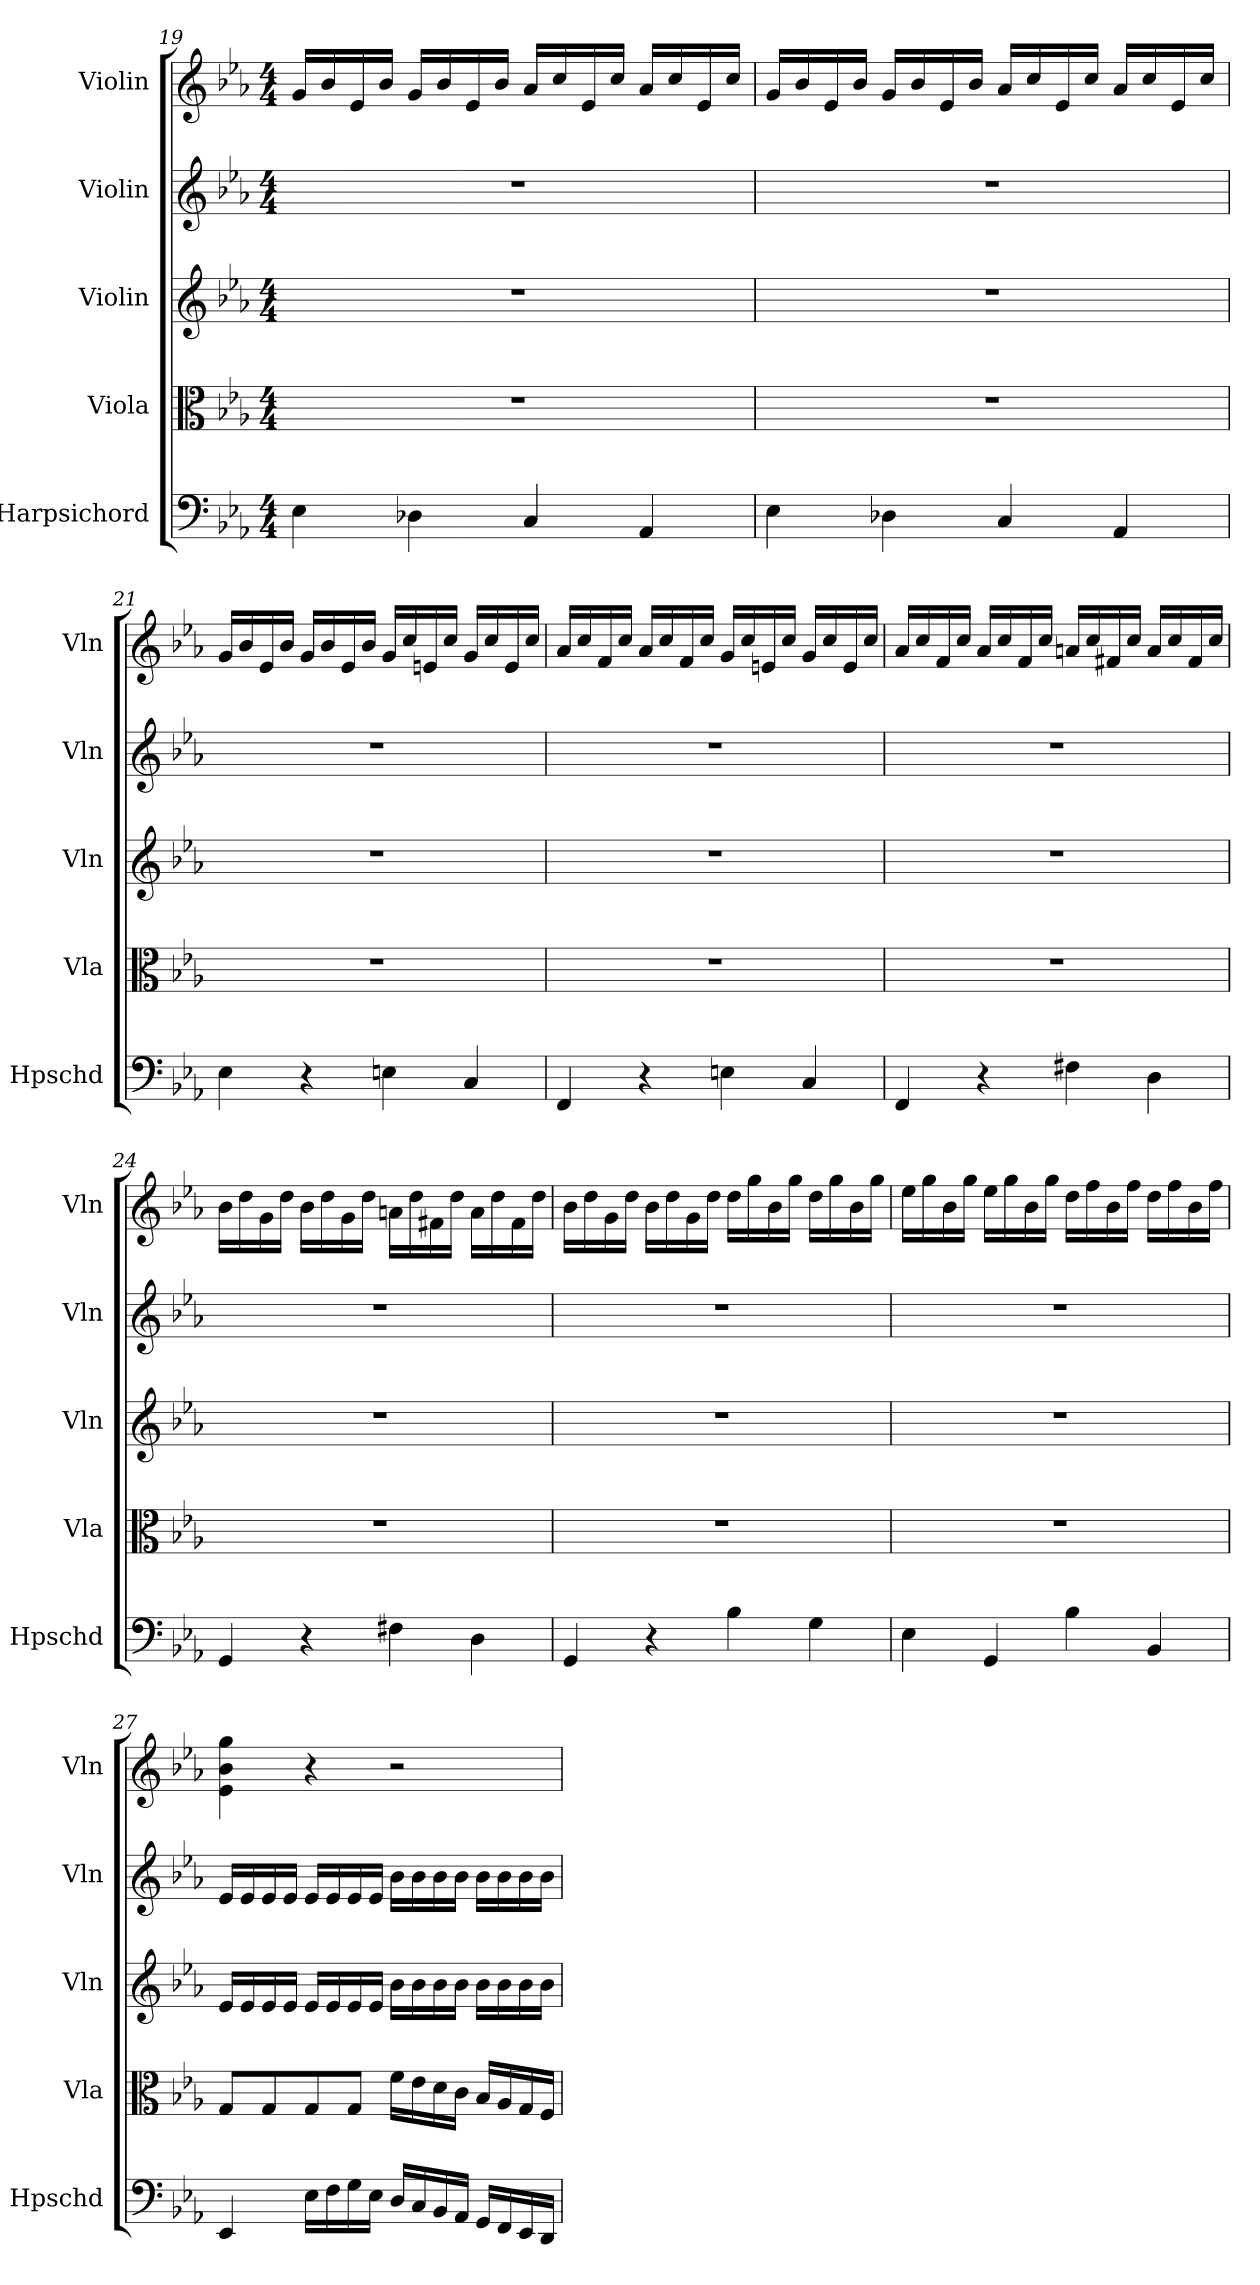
**kern	**kern	**kern	**kern	**kern
*part5	*part4	*part3	*part2	*part1
*staff5	*staff4	*staff3	*staff2	*staff1
*I"Harpsichord	*I"Viola	*I"Violin	*I"Violin	*I"Violin
*I'Hpschd	*I'Vla	*I'Vln	*I'Vln	*I'Vln
*clefF4	*clefC3	*clefG2	*clefG2	*clefG2
*k[b-e-a-]	*k[b-e-a-]	*k[b-e-a-]	*k[b-e-a-]	*k[b-e-a-]
*M4/4	*M4/4	*M4/4	*M4/4	*M4/4
=19	=19	=19	=19	=19
4E-\	1r	1r	1r	16g/LL
.	.	.	.	16b-/
.	.	.	.	16e-/
.	.	.	.	16b-/JJ
4D-X\	.	.	.	16g/LL
.	.	.	.	16b-/
.	.	.	.	16e-/
.	.	.	.	16b-/JJ
4C/	.	.	.	16a-/LL
.	.	.	.	16cc/
.	.	.	.	16e-/
.	.	.	.	16cc/JJ
4AA-/	.	.	.	16a-/LL
.	.	.	.	16cc/
.	.	.	.	16e-/
.	.	.	.	16cc/JJ
=20	=20	=20	=20	=20
4E-\	1r	1r	1r	16g/LL
.	.	.	.	16b-/
.	.	.	.	16e-/
.	.	.	.	16b-/JJ
4D-X\	.	.	.	16g/LL
.	.	.	.	16b-/
.	.	.	.	16e-/
.	.	.	.	16b-/JJ
4C/	.	.	.	16a-/LL
.	.	.	.	16cc/
.	.	.	.	16e-/
.	.	.	.	16cc/JJ
4AA-/	.	.	.	16a-/LL
.	.	.	.	16cc/
.	.	.	.	16e-/
.	.	.	.	16cc/JJ
=21	=21	=21	=21	=21
4E-\	1r	1r	1r	16g/LL
.	.	.	.	16b-/
.	.	.	.	16e-/
.	.	.	.	16b-/JJ
4r	.	.	.	16g/LL
.	.	.	.	16b-/
.	.	.	.	16e-/
.	.	.	.	16b-/JJ
4En\	.	.	.	16g/LL
.	.	.	.	16cc/
.	.	.	.	16en/
.	.	.	.	16cc/JJ
4C/	.	.	.	16g/LL
.	.	.	.	16cc/
.	.	.	.	16e/
.	.	.	.	16cc/JJ
=22	=22	=22	=22	=22
4FF/	1r	1r	1r	16a-/LL
.	.	.	.	16cc/
.	.	.	.	16f/
.	.	.	.	16cc/JJ
4r	.	.	.	16a-/LL
.	.	.	.	16cc/
.	.	.	.	16f/
.	.	.	.	16cc/JJ
4En\	.	.	.	16g/LL
.	.	.	.	16cc/
.	.	.	.	16en/
.	.	.	.	16cc/JJ
4C/	.	.	.	16g/LL
.	.	.	.	16cc/
.	.	.	.	16e/
.	.	.	.	16cc/JJ
=23	=23	=23	=23	=23
4FF/	1r	1r	1r	16a-/LL
.	.	.	.	16cc/
.	.	.	.	16f/
.	.	.	.	16cc/JJ
4r	.	.	.	16a-/LL
.	.	.	.	16cc/
.	.	.	.	16f/
.	.	.	.	16cc/JJ
4F#X\	.	.	.	16an/LL
.	.	.	.	16cc/
.	.	.	.	16f#X/
.	.	.	.	16cc/JJ
4D\	.	.	.	16a/LL
.	.	.	.	16cc/
.	.	.	.	16f#/
.	.	.	.	16cc/JJ
=24	=24	=24	=24	=24
4GG/	1r	1r	1r	16b-\LL
.	.	.	.	16dd\
.	.	.	.	16g\
.	.	.	.	16dd\JJ
4r	.	.	.	16b-\LL
.	.	.	.	16dd\
.	.	.	.	16g\
.	.	.	.	16dd\JJ
4F#X\	.	.	.	16an\LL
.	.	.	.	16dd\
.	.	.	.	16f#X\
.	.	.	.	16dd\JJ
4D\	.	.	.	16a\LL
.	.	.	.	16dd\
.	.	.	.	16f#\
.	.	.	.	16dd\JJ
=25	=25	=25	=25	=25
4GG/	1r	1r	1r	16b-\LL
.	.	.	.	16dd\
.	.	.	.	16g\
.	.	.	.	16dd\JJ
4r	.	.	.	16b-\LL
.	.	.	.	16dd\
.	.	.	.	16g\
.	.	.	.	16dd\JJ
4B-\	.	.	.	16dd\LL
.	.	.	.	16gg\
.	.	.	.	16b-\
.	.	.	.	16gg\JJ
4G\	.	.	.	16dd\LL
.	.	.	.	16gg\
.	.	.	.	16b-\
.	.	.	.	16gg\JJ
=26	=26	=26	=26	=26
4E-\	1r	1r	1r	16ee-\LL
.	.	.	.	16gg\
.	.	.	.	16b-\
.	.	.	.	16gg\JJ
4GG/	.	.	.	16ee-\LL
.	.	.	.	16gg\
.	.	.	.	16b-\
.	.	.	.	16gg\JJ
4B-\	.	.	.	16dd\LL
.	.	.	.	16ff\
.	.	.	.	16b-\
.	.	.	.	16ff\JJ
4BB-/	.	.	.	16dd\LL
.	.	.	.	16ff\
.	.	.	.	16b-\
.	.	.	.	16ff\JJ
=27	=27	=27	=27	=27
4EE-/	8G/L	16e-/LL	16e-/LL	4e-\ 4b-\ 4gg\
.	.	16e-/	16e-/	.
.	8G/	16e-/	16e-/	.
.	.	16e-/JJ	16e-/JJ	.
16E-\LL	8G/	16e-/LL	16e-/LL	4r
16F\	.	16e-/	16e-/	.
16G\	8G/J	16e-/	16e-/	.
16E-\JJ	.	16e-/JJ	16e-/JJ	.
16D/LL	16f\LL	16b-\LL	16b-\LL	2r
16C/	16e-\	16b-\	16b-\	.
16BB-/	16d\	16b-\	16b-\	.
16AA-/JJ	16c\JJ	16b-\JJ	16b-\JJ	.
16GG/LL	16B-/LL	16b-\LL	16b-\LL	.
16FF/	16A-/	16b-\	16b-\	.
16EE-/	16G/	16b-\	16b-\	.
16DD/JJ	16F/JJ	16b-\JJ	16b-\JJ	.
=	=	=	=	=
*-	*-	*-	*-	*-
